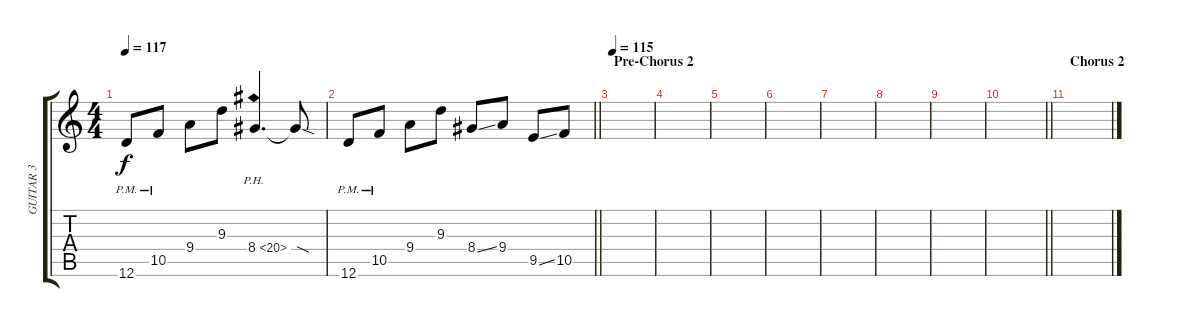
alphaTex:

\track ("GUITAR 3" "GUITAR 3") {instrument distortionguitar}
\staff {score tabs}
\tuning (D4 A3 F3 C3 G2 D2) {hide}
\ts (4 4)
\tempo 117
\clef g2
\ks c
12.6{pm}.8{dy f} 10.5{pm}.8 9.4.8 9.3.8 8.4{ph 12}.4{d} 8.4{sod t}.8 |
\barLineRight lightlight
12.6{pm}.8 10.5{pm}.8 9.4.8 9.3.8 8.4{ss}.8 9.4.8 9.5{ss}.8 10.5.8 |
\section ("" "Pre-Chorus 2")
\tempo 115
|
|
|
|
|
|
|
\barLineRight lightlight
|
\section ("" "Chorus 2")
